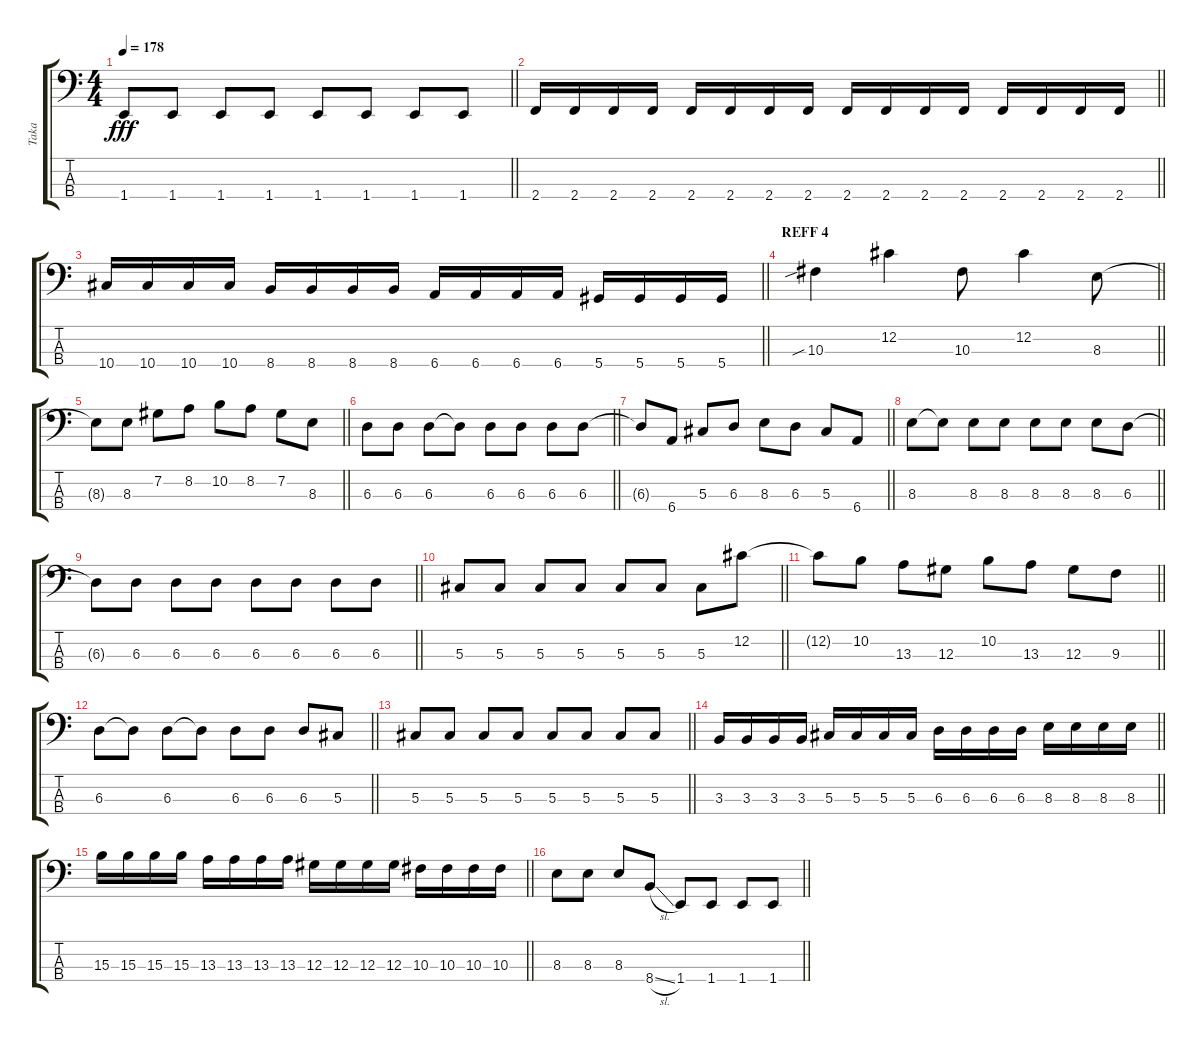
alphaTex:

\track ("Taka" "Taka") {instrument electricbassfinger}
\staff {score tabs}
\tuning (Gb2 Db2 Ab1 Eb1) {hide}
\ts (4 4)
\tempo 178
\clef f4
\barLineRight lightlight
\ks c
1.4.8{dy fff} 1.4.8 1.4.8 1.4.8 1.4.8 1.4.8 1.4.8 1.4.8 |
\barLineRight lightlight
2.4.16 2.4.16 2.4.16 2.4.16 2.4.16 2.4.16 2.4.16 2.4.16 2.4.16 2.4.16 2.4.16 2.4.16 2.4.16 2.4.16 2.4.16 2.4.16 |
\barLineRight lightlight
10.4.16 10.4.16 10.4.16 10.4.16 8.4.16 8.4.16 8.4.16 8.4.16 6.4.16 6.4.16 6.4.16 6.4.16 5.4.16 5.4.16 5.4.16 5.4.16 |
\section ("" "REFF 4")
\barLineRight lightlight
10.3{sib}.4 12.2.4 10.3.8 12.2.4 8.3.8 |
\barLineRight lightlight
8.3{t}.8 8.3.8 7.2.8 8.2.8 10.2.8 8.2.8 7.2.8 8.3.8 |
\barLineRight lightlight
6.3.8 6.3.8 6.3.8 6.3{t}.8 6.3.8 6.3.8 6.3.8 6.3.8 |
\barLineRight lightlight
6.3{t}.8 6.4.8 5.3.8 6.3.8 8.3.8 6.3.8 5.3.8 6.4.8 |
\barLineRight lightlight
8.3.8 8.3{t}.8 8.3.8 8.3.8 8.3.8 8.3.8 8.3.8 6.3.8 |
\barLineRight lightlight
6.3{t}.8 6.3.8 6.3.8 6.3.8 6.3.8 6.3.8 6.3.8 6.3.8 |
\barLineRight lightlight
5.3.8 5.3.8 5.3.8 5.3.8 5.3.8 5.3.8 5.3.8 12.2.8 |
\barLineRight lightlight
12.2{t}.8 10.2.8 13.3.8 12.3.8 10.2.8 13.3.8 12.3.8 9.3.8 |
\barLineRight lightlight
6.3.8 6.3{t}.8 6.3.8 6.3{t}.8 6.3.8 6.3.8 6.3.8 5.3.8 |
\barLineRight lightlight
5.3.8 5.3.8 5.3.8 5.3.8 5.3.8 5.3.8 5.3.8 5.3.8 |
\barLineRight lightlight
3.3.16 3.3.16 3.3.16 3.3.16 5.3.16 5.3.16 5.3.16 5.3.16 6.3.16 6.3.16 6.3.16 6.3.16 8.3.16 8.3.16 8.3.16 8.3.16 |
\barLineRight lightlight
15.3.16 15.3.16 15.3.16 15.3.16 13.3.16 13.3.16 13.3.16 13.3.16 12.3.16 12.3.16 12.3.16 12.3.16 10.3.16 10.3.16 10.3.16 10.3.16 |
\barLineRight lightlight
8.3.8 8.3.8 8.3.8 8.4{sl}.8 1.4.8 1.4.8 1.4.8 1.4.8
